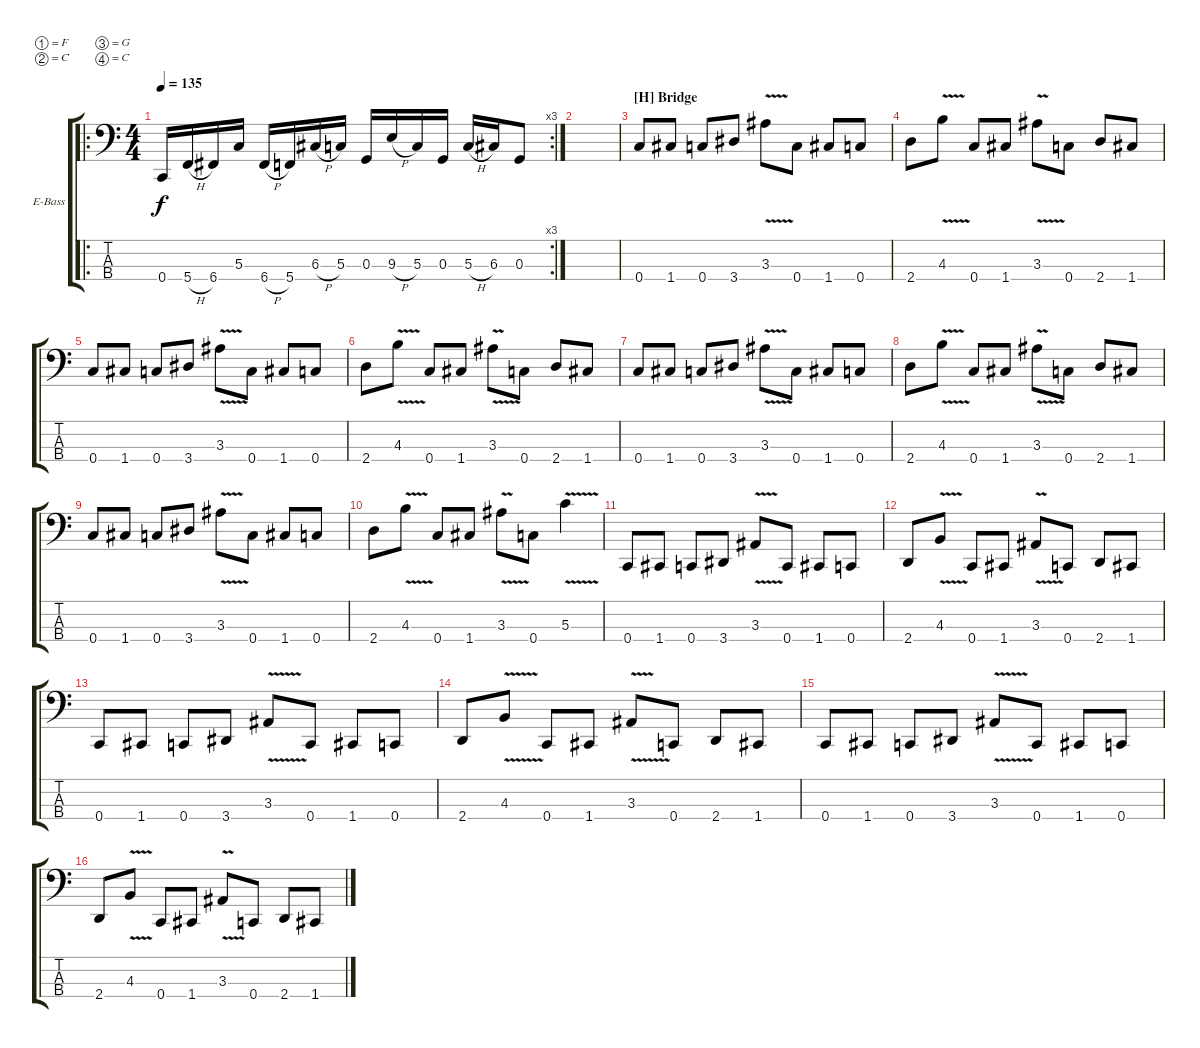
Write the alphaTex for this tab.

\bracketExtendMode groupsimilarinstruments
\firstSystemTrackNameOrientation horizontal
\otherSystemsTrackNameOrientation horizontal
\track ("Electric Bass" "E-Bass") {instrument electricbassfinger}
\staff {score tabs}
\tuning (F2 C2 G1 C1)
\ro
\rc 3
\ts (4 4)
\tempo 135
\clef f4
\ks c
0.4.16{dy f} 5.4{h}.16 6.4.16 5.3.16 6.4{h}.16 5.4.16 6.3{h}.16 5.3.16 0.3.16 9.3{h}.16 5.3.16 0.3.16 5.3{h}.16 6.3.16 0.3.8 |
|
\section ("H" "Bridge")
0.4.8{ot 8vb} 1.4.8{ot 8vb} 0.4.8{ot 8vb} 3.4.8{ot 8vb} 3.3{v}.8{ot 8vb} 0.4.8{ot 8vb} 1.4.8{ot 8vb} 0.4.8{ot 8vb} |
2.4.8{ot 8vb} 4.3{v}.8{ot 8vb} 0.4.8{ot 8vb} 1.4.8{ot 8vb} 3.3{v}.8{ot 8vb} 0.4.8{ot 8vb} 2.4.8{ot 8vb} 1.4.8{ot 8vb} |
0.4.8{ot 8vb} 1.4.8{ot 8vb} 0.4.8{ot 8vb} 3.4.8{ot 8vb} 3.3{v}.8{ot 8vb} 0.4.8{ot 8vb} 1.4.8{ot 8vb} 0.4.8{ot 8vb} |
2.4.8{ot 8vb} 4.3{v}.8{ot 8vb} 0.4.8{ot 8vb} 1.4.8{ot 8vb} 3.3{v}.8{ot 8vb} 0.4.8{ot 8vb} 2.4.8{ot 8vb} 1.4.8{ot 8vb} |
0.4.8{ot 8vb} 1.4.8{ot 8vb} 0.4.8{ot 8vb} 3.4.8{ot 8vb} 3.3{v}.8{ot 8vb} 0.4.8{ot 8vb} 1.4.8{ot 8vb} 0.4.8{ot 8vb} |
2.4.8{ot 8vb} 4.3{v}.8{ot 8vb} 0.4.8{ot 8vb} 1.4.8{ot 8vb} 3.3{v}.8{ot 8vb} 0.4.8{ot 8vb} 2.4.8{ot 8vb} 1.4.8{ot 8vb} |
0.4.8{ot 8vb} 1.4.8{ot 8vb} 0.4.8{ot 8vb} 3.4.8{ot 8vb} 3.3{v}.8{ot 8vb} 0.4.8{ot 8vb} 1.4.8{ot 8vb} 0.4.8{ot 8vb} |
2.4.8{ot 8vb} 4.3{v}.8{ot 8vb} 0.4.8{ot 8vb} 1.4.8{ot 8vb} 3.3{v}.8{ot 8vb} 0.4.8{ot 8vb} 5.3{v}.4{ot 8vb} |
0.4.8 1.4.8 0.4.8 3.4.8 3.3{v}.8 0.4.8 1.4.8 0.4.8 |
2.4.8 4.3{v}.8 0.4.8 1.4.8 3.3{v}.8 0.4.8 2.4.8 1.4.8 |
0.4.8 1.4.8 0.4.8 3.4.8 3.3{v}.8 0.4.8 1.4.8 0.4.8 |
2.4.8 4.3{v}.8 0.4.8 1.4.8 3.3{v}.8 0.4.8 2.4.8 1.4.8 |
0.4.8 1.4.8 0.4.8 3.4.8 3.3{v}.8 0.4.8 1.4.8 0.4.8 |
2.4.8 4.3{v}.8 0.4.8 1.4.8 3.3{v}.8 0.4.8 2.4.8 1.4.8
